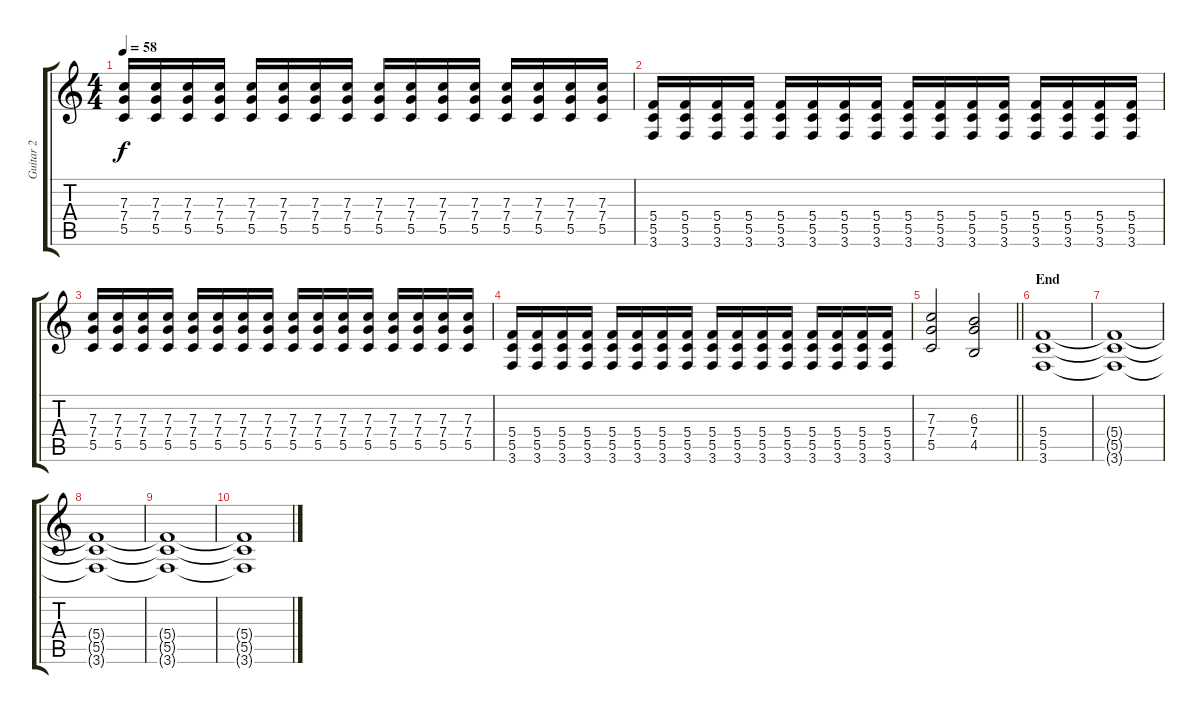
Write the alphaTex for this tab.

\track ("Guitar 2" "Guitar 2") {instrument acousticguitarsteel}
\staff {score tabs}
\tuning (D4 A3 F3 C3 G2 D2) {hide}
\ts (4 4)
\tempo 58
\clef g2
\ks c
(7.3 7.4 5.5).16{dy f volume 16 instrument distortionguitar} (7.3 7.4 5.5).16 (7.3 7.4 5.5).16 (7.3 7.4 5.5).16 (7.3 7.4 5.5).16 (7.3 7.4 5.5).16 (7.3 7.4 5.5).16 (7.3 7.4 5.5).16 (7.3 7.4 5.5).16 (7.3 7.4 5.5).16 (7.3 7.4 5.5).16 (7.3 7.4 5.5).16 (7.3 7.4 5.5).16 (7.3 7.4 5.5).16 (7.3 7.4 5.5).16 (7.3 7.4 5.5).16 |
(5.4 5.5 3.6).16 (5.4 5.5 3.6).16 (5.4 5.5 3.6).16 (5.4 5.5 3.6).16 (5.4 5.5 3.6).16 (5.4 5.5 3.6).16 (5.4 5.5 3.6).16 (5.4 5.5 3.6).16 (5.4 5.5 3.6).16 (5.4 5.5 3.6).16 (5.4 5.5 3.6).16 (5.4 5.5 3.6).16 (5.4 5.5 3.6).16 (5.4 5.5 3.6).16 (5.4 5.5 3.6).16 (5.4 5.5 3.6).16 |
(7.3 7.4 5.5).16{volume 16 instrument distortionguitar} (7.3 7.4 5.5).16 (7.3 7.4 5.5).16 (7.3 7.4 5.5).16 (7.3 7.4 5.5).16 (7.3 7.4 5.5).16 (7.3 7.4 5.5).16 (7.3 7.4 5.5).16 (7.3 7.4 5.5).16 (7.3 7.4 5.5).16 (7.3 7.4 5.5).16 (7.3 7.4 5.5).16 (7.3 7.4 5.5).16 (7.3 7.4 5.5).16 (7.3 7.4 5.5).16 (7.3 7.4 5.5).16 |
(5.4 5.5 3.6).16 (5.4 5.5 3.6).16 (5.4 5.5 3.6).16 (5.4 5.5 3.6).16 (5.4 5.5 3.6).16 (5.4 5.5 3.6).16 (5.4 5.5 3.6).16 (5.4 5.5 3.6).16 (5.4 5.5 3.6).16 (5.4 5.5 3.6).16 (5.4 5.5 3.6).16 (5.4 5.5 3.6).16 (5.4 5.5 3.6).16 (5.4 5.5 3.6).16 (5.4 5.5 3.6).16 (5.4 5.5 3.6).16 |
\barLineRight lightlight
(7.3 7.4 5.5).2 (6.3 7.4 4.5).2 |
\section ("" "End")
(5.4 5.5 3.6).1 |
(5.4{t} 5.5{t} 3.6{t}).1 |
(5.4{t} 5.5{t} 3.6{t}).1{volume 0} |
(5.4{t} 5.5{t} 3.6{t}).1 |
(5.4{t} 5.5{t} 3.6{t}).1
